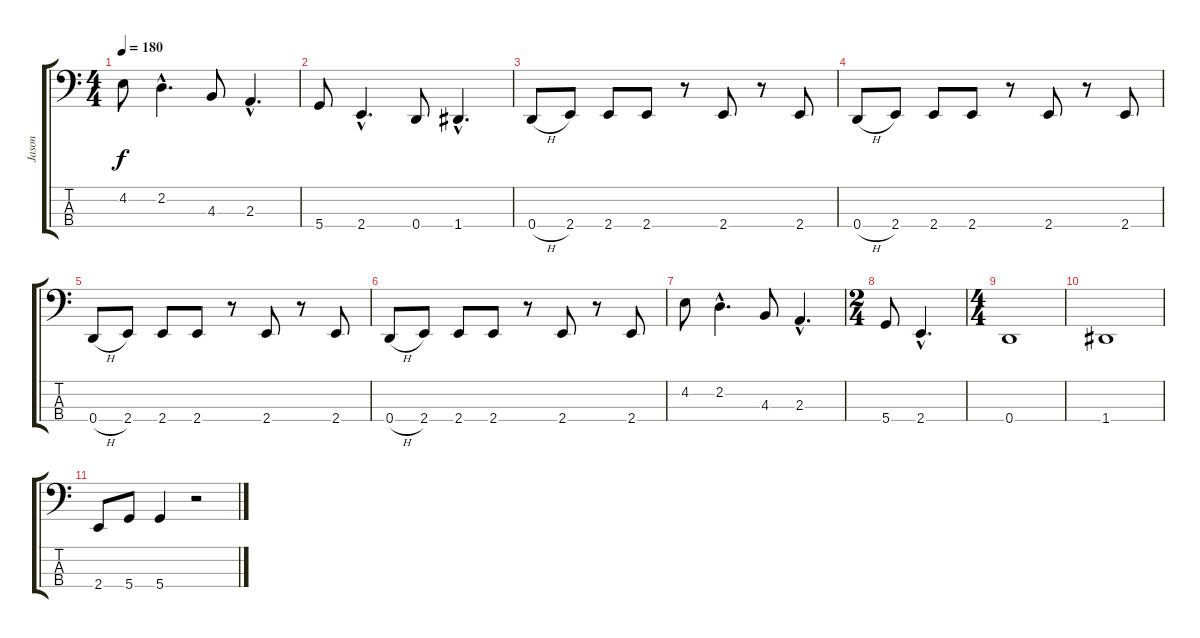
\track ("Jason" "Jason") {instrument electricbasspick}
\staff {score tabs}
\tuning (F2 C2 G1 D1) {hide}
\ts (4 4)
\tempo 180
\clef f4
\ks c
4.2.8{dy f} 2.2{hac}.4{d} 4.3.8 2.3{hac}.4{d} |
5.4.8 2.4{hac}.4{d} 0.4.8 1.4{hac}.4{d} |
0.4{h}.8 2.4.8 2.4.8 2.4.8 r.8 2.4.8 r.8 2.4.8 |
0.4{h}.8 2.4.8 2.4.8 2.4.8 r.8 2.4.8 r.8 2.4.8 |
0.4{h}.8 2.4.8 2.4.8 2.4.8 r.8 2.4.8 r.8 2.4.8 |
0.4{h}.8 2.4.8 2.4.8 2.4.8 r.8 2.4.8 r.8 2.4.8 |
4.2.8 2.2{hac}.4{d} 4.3.8 2.3{hac}.4{d} |
\ts (2 4)
5.4.8 2.4{hac}.4{d} |
\ts (4 4)
0.4.1 |
1.4.1 |
2.4.8 5.4.8 5.4.4 r.2
